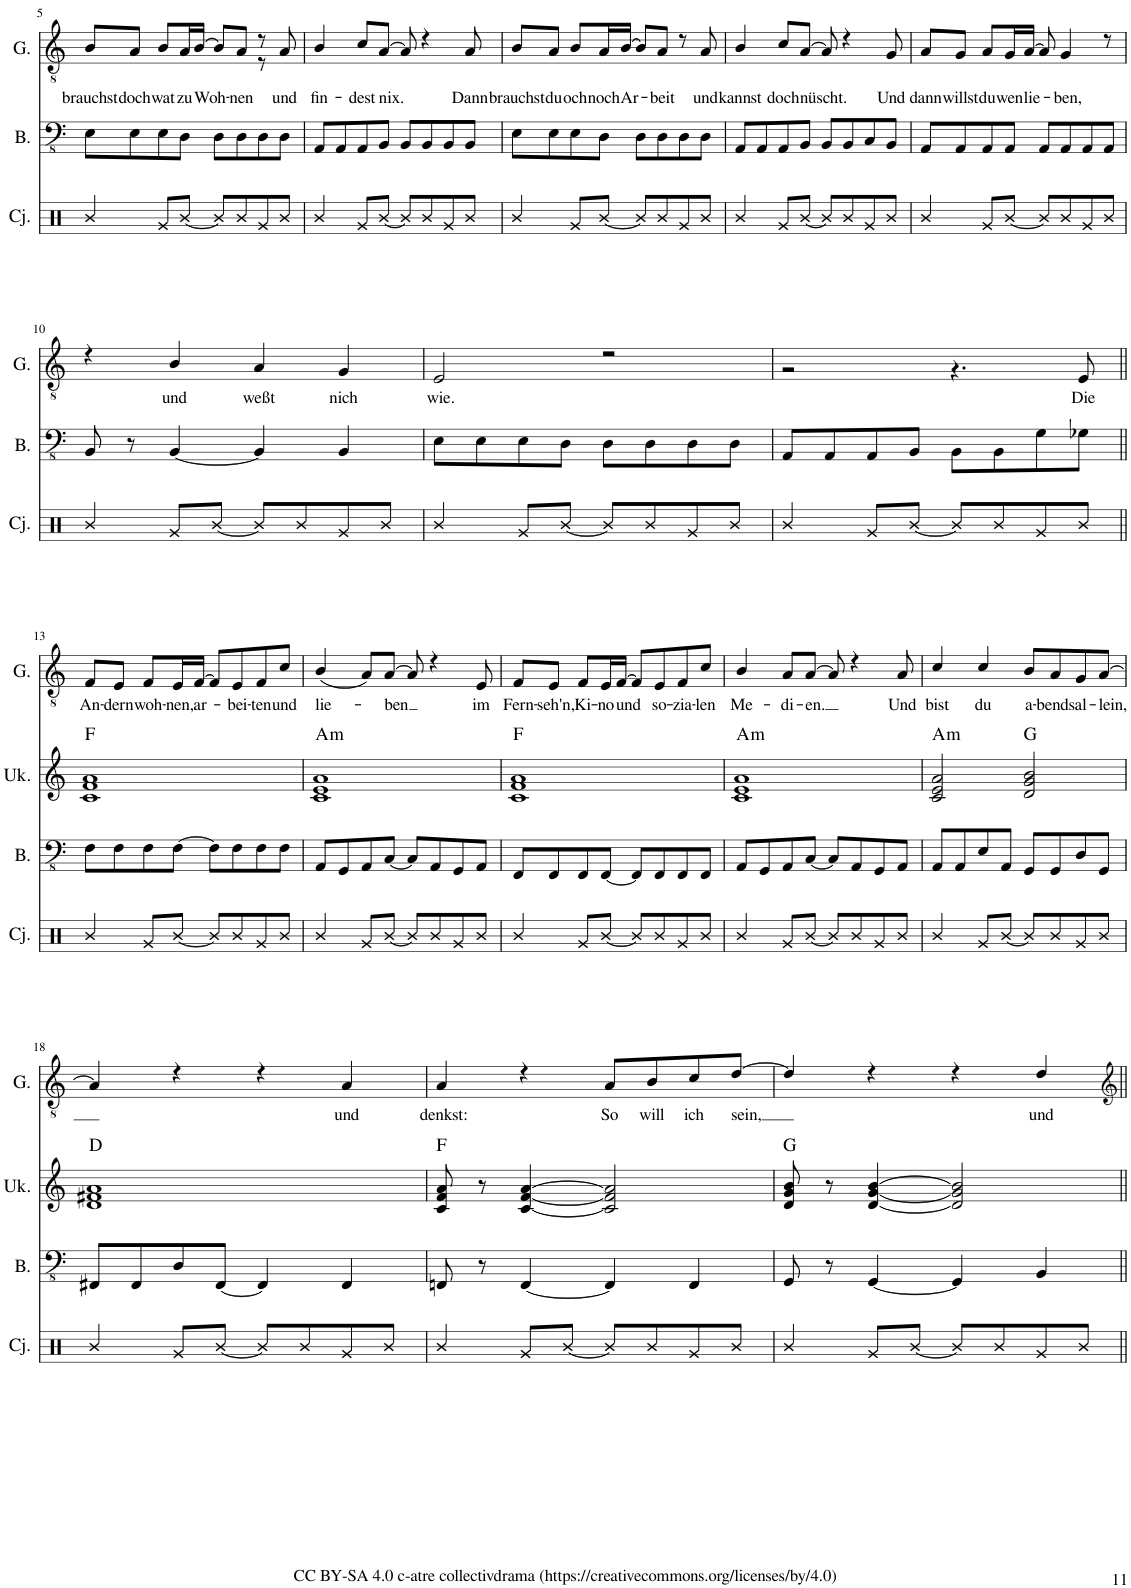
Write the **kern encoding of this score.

**kern	**kern	**harte	**kern	**text
*part3	*part2	*part2	*part1	*part1
*staff3	*staff2	*	*staff1	*staff1
*I"(Kontra-)Bass (Klavier, links)	*I"Ukulele (Klavier, rechts)	*	*I"Gesang	*
*I'B.	*I'Uk.	*	*I'G.	*
!!LO:PB:g=z
*clefFv4	*clefG2	*	*clefGv2	*
*k[]	*k[]	*	*k[]	*
*M4/4	*M4/4	*	*M4/4	*
*met(c)	*met(c)	*	*met(c)	*
=5	=5	=5	=5	=5
*	*	*	*^	*
*	*	*	*	*^	*
!	!	!	!	!	!	!LO:LY:b
8EE\L	1ryy	.	1ryy	2.ryy	8B/L	brauchst
!	!	!	!	!	!	!LO:LY:b
8EE\	.	.	.	.	8A/J	doch
!	!	!	!	!	!	!LO:LY:b
8EE\	.	.	.	.	8B/L	wat
!	!	!	!	!	!	!LO:LY:b
8DD\J	.	.	.	.	16A/L	zu
!	!	!	!	!	!	!LO:LY:b
.	.	.	.	.	[16B/JJ	Woh-
8DD\L	.	.	.	.	8B/L]	.
!	!	!	!	!	!	!LO:LY:b
8DD\	.	.	.	.	8A/J	-nen
8DD\	.	.	.	8r	8r	.
!	!	!	!	!	!	!LO:LY:b
8DD\J	.	.	.	8ryy	8A/	und
=6	=6	=6	=6	=6	=6	=6
!	!	!	!	!	!	!LO:LY:b
*	*	*	*	*v	*v	*
8AAA/L	1ryy	.	1ryy	4B/	fin-
8AAA/	.	.	.	.	.
!	!	!	!	!	!LO:LY:b
8AAA/	.	.	.	8c/L	-dest
!	!	!	!	!	!LO:LY:b
8BBB/J	.	.	.	[8A/J	nix.
8BBB/L	.	.	.	8A/]	.
8BBB/	.	.	.	4r	.
8BBB/	.	.	.	.	.
!	!	!	!	!	!LO:LY:b
8BBB/J	.	.	.	8A/	Dann
=7	=7	=7	=7	=7	=7
!	!	!	!	!	!LO:LY:b
8EE\L	1ryy	.	1ryy	8B/L	brauchst
!	!	!	!	!	!LO:LY:b
8EE\	.	.	.	8A/J	du
!	!	!	!	!	!LO:LY:b
8EE\	.	.	.	8B/L	och
!	!	!	!	!	!LO:LY:b
8DD\J	.	.	.	16A/L	noch
!	!	!	!	!	!LO:LY:b
.	.	.	.	[16B/JJ	Ar-
8DD\L	.	.	.	8B/L]	.
!	!	!	!	!	!LO:LY:b
8DD\	.	.	.	8A/J	-beit
8DD\	.	.	.	8r	.
!	!	!	!	!	!LO:LY:b
8DD\J	.	.	.	8A/	und
=8	=8	=8	=8	=8	=8
!	!	!	!	!	!LO:LY:b
8AAA/L	1ryy	.	4ryy	4B/	kannst
8AAA/	.	.	.	.	.
!	!	!	!	!	!LO:LY:b
8AAA/	.	.	4ryy	8c/L	doch
!	!	!	!	!	!LO:LY:b
8BBB/J	.	.	.	[8A/J	nüscht.
8BBB/L	.	.	8ryy	8A/]	.
8BBB/	.	.	4ryy	4r	.
8CC/	.	.	.	.	.
!	!	!	!	!	!LO:LY:b
8BBB/J	.	.	8ryy	8G/	Und
=9	=9	=9	=9	=9	=9
!	!	!	!	!	!LO:LY:b
8AAA/L	1ryy	.	2..ryy	8A/L	dann
!	!	!	!	!	!LO:LY:b
8AAA/	.	.	.	8G/J	willst
!	!	!	!	!	!LO:LY:b
8AAA/	.	.	.	8A/L	du
!	!	!	!	!	!LO:LY:b
8AAA/J	.	.	.	16G/L	wen
!	!	!	!	!	!LO:LY:b
.	.	.	.	[16A/JJ	lie-
8AAA/L	.	.	.	8A/]	.
!	!	!	!	!	!LO:LY:b
8AAA/	.	.	.	4G/	-ben,
8AAA/	.	.	.	.	.
8AAA/J	.	.	8ryy	8r	.
!!LO:LB:g=z	!!
=10	=10	=10	=10	=10	=10
8BBB/	1ryy	.	1ryy	4r	.
8r	.	.	.	.	.
!	!	!	!	!	!LO:LY:b
[4BBB/	.	.	.	4B/	und
!	!	!	!	!	!LO:LY:b
4BBB/]	.	.	.	4A/	weßt
!	!	!	!	!	!LO:LY:b
4BBB/	.	.	.	4G/	nich
=11	=11	=11	=11	=11	=11
!	!	!	!	!	!LO:LY:b
8EE\L	1ryy	.	2ryy	2E/	wie.
8EE\	.	.	.	.	.
8EE\	.	.	.	.	.
8DD\J	.	.	.	.	.
8DD\L	.	.	2ryy	2r	.
8DD\	.	.	.	.	.
8DD\	.	.	.	.	.
8DD\J	.	.	.	.	.
=12	=12	=12	=12	=12	=12
*	*	*	*	*^	*
8AAA/L	1ryy	.	1ryy	2r	2..ryy	.
8AAA/	.	.	.	.	.	.
8AAA/	.	.	.	.	.	.
8BBB/J	.	.	.	.	.	.
8BBB\L	.	.	.	4.r	.	.
8BBB\	.	.	.	.	.	.
8GG\	.	.	.	.	.	.
!	!	!	!	!	!	!LO:LY:b
8GG-X\J	.	.	.	8ryy	8E/	Die
!!LO:LB:g=z
=13||	=13||	=13||	=13||	=13||	=13||	=13||
!	!	!	!	!	!	!LO:LY:b
*	*	*	*	*v	*v	*
8FF\L	1c 1f 1a	F:maj	1ryy	8F/L	An-
!	!	!	!	!	!LO:LY:b
8FF\	.	.	.	8E/J	-dern
!	!	!	!	!	!LO:LY:b
8FF\	.	.	.	8F/L	woh-
!	!	!	!	!	!LO:LY:b
[8FF\J	.	.	.	16E/L	-nen,
!	!	!	!	!	!LO:LY:b
.	.	.	.	[16F/JJ	ar-
8FF\L]	.	.	.	8F/L]	.
!	!	!	!	!	!LO:LY:b
8FF\	.	.	.	8E/	-bei-
!	!	!	!	!	!LO:LY:b
8FF\	.	.	.	8F/	-ten
!	!	!	!	!	!LO:LY:b
8FF\J	.	.	.	8c/J	und
=14	=14	=14	=14	=14	=14
!	!	!LO:H:kt=m	!	!	!LO:LY:b
8AAA/L	1c 1e 1a	A:min	1ryy	(4B/	lie-
8GGG/	.	.	.	.	.
8AAA/	.	.	.	8A/L)	.
!	!	!	!	!	!LO:LY:b
[8CC/J	.	.	.	[8A/J	-ben
8CC/L]	.	.	.	8A/]	.
8AAA/	.	.	.	4r	.
8GGG/	.	.	.	.	.
!	!	!	!	!	!LO:LY:b
8AAA/J	.	.	.	8E/	im
=15	=15	=15	=15	=15	=15
!	!	!	!	!	!LO:LY:b
8FFF/L	1c 1f 1a	F:maj	8ryy	8F/L	Fern-
!	!	!	!	!	!LO:LY:b
8FFF/	.	.	8ryy	8E/J	-seh'n,
!	!	!	!	!	!LO:LY:b
8FFF/	.	.	8ryy	8F/L	Ki-
!	!	!	!	!	!LO:LY:b
[8FFF/J	.	.	16ryy	16E/L	-no
!	!	!	!	!	!LO:LY:b
.	.	.	16ryy	[16F/JJ	und
8FFF/L]	.	.	8ryy	8F/L]	.
!	!	!	!	!	!LO:LY:b
8FFF/	.	.	8ryy	8E/	so-
!	!	!	!	!	!LO:LY:b
8FFF/	.	.	8ryy	8F/	-zia-
!	!	!	!	!	!LO:LY:b
8FFF/J	.	.	8ryy	8c/J	-len
=16	=16	=16	=16	=16	=16
!	!	!LO:H:kt=m	!	!	!LO:LY:b
8AAA/L	1c 1e 1a	A:min	4ryy	4B/	Me-
8GGG/	.	.	.	.	.
!	!	!	!	!	!LO:LY:b
8AAA/	.	.	8ryy	8A/L	-di-
!	!	!	!	!	!LO:LY:b
[8CC/J	.	.	8ryy	[8A/J	-en.
8CC/L]	.	.	8ryy	8A/]	.
8AAA/	.	.	4ryy	4r	.
8GGG/	.	.	.	.	.
!	!	!	!	!	!LO:LY:b
8AAA/J	.	.	8ryy	8A/	Und
=17	=17	=17	=17	=17	=17
!	!	!LO:H:kt=m	!	!	!LO:LY:b
8AAA/L	2c/ 2e/ 2a/	A:min	4ryy	4c/	bist
8AAA/	.	.	.	.	.
!	!	!	!	!	!LO:LY:b
8EE/	.	.	4ryy	4c/	du
8AAA/J	.	.	.	.	.
!	!	!	!	!	!LO:LY:b
8GGG/L	2d/ 2g/ 2b/	G:maj	8ryy	8B/L	a-
!	!	!	!	!	!LO:LY:b
8GGG/	.	.	8ryy	8A/	-bends
!	!	!	!	!	!LO:LY:b
8DD/	.	.	8ryy	8G/	al-
!	!	!	!	!	!LO:LY:b
8GGG/J	.	.	8ryy	[8A/J	-lein,
!!LO:LB:g=z	!!
=18	=18	=18	=18	=18	=18
8FFF#X/L	1d 1f#X 1a	D:maj	4ryy	4A/]	.
8FFF#/	.	.	.	.	.
8DD/	.	.	4ryy	4r	.
[8FFF#/J	.	.	.	.	.
4FFF#/]	.	.	4ryy	4r	.
!	!	!	!	!	!LO:LY:b
4FFF#/	.	.	4ryy	4A/	und
=19	=19	=19	=19	=19	=19
!	!	!	!	!	!LO:LY:b
8FFFn/	8c/ 8f/ 8a/	F:maj	4ryy	4A/	denkst:
8r	8r	.	.	.	.
[4FFF/	[4c/ [4f/ [4a/	.	4ryy	4r	.
!	!	!	!	!	!LO:LY:b
4FFF/]	2c/] 2f/] 2a/]	.	8ryy	8A/L	So
!	!	!	!	!	!LO:LY:b
.	.	.	8ryy	8B/	will
!	!	!	!	!	!LO:LY:b
4FFF/	.	.	8ryy	8c/	ich
!	!	!	!	!	!LO:LY:b
.	.	.	8ryy	[8d/J	sein,
=20	=20	=20	=20	=20	=20
8GGG/	8d/ 8g/ 8b/	G:maj	4ryy	4d/]	.
8r	8r	.	.	.	.
[4GGG/	[4d/ [4g/ [4b/	.	4ryy	4r	.
4GGG/]	2d/] 2g/] 2b/]	.	4ryy	4r	.
!	!	!	!	!	!LO:LY:b
4BBB/	.	.	4ryy	4d/	und
*	*	*	*v	*v	*
=||	=||	=||	=||	=||
*-	*-	*-	*-	*-
